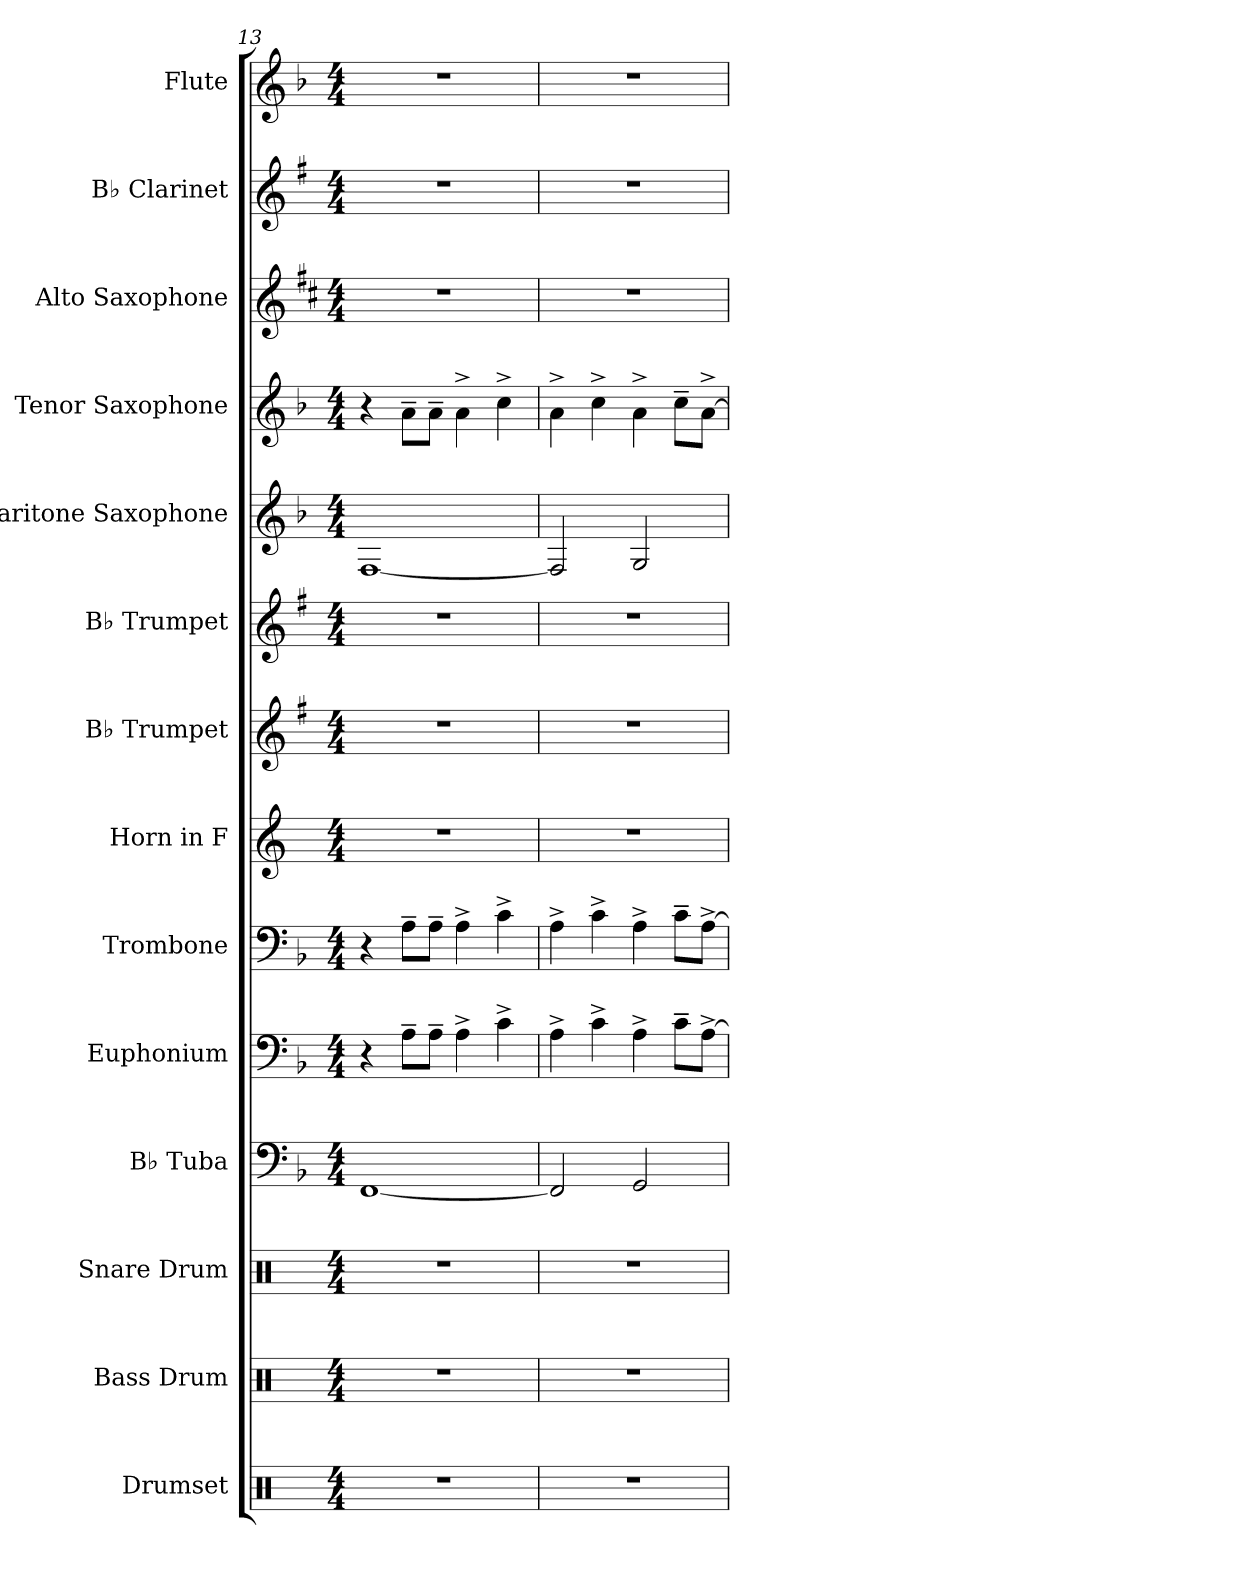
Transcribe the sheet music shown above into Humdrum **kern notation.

**kern	**kern	**kern	**kern	**kern	**kern	**kern	**kern	**kern	**kern	**kern	**kern	**kern	**kern
*part14	*part13	*part12	*part11	*part10	*part9	*part8	*part7	*part6	*part5	*part4	*part3	*part2	*part1
*staff14	*staff13	*staff12	*staff11	*staff10	*staff9	*staff8	*staff7	*staff6	*staff5	*staff4	*staff3	*staff2	*staff1
*I"Drumset	*I"Bass Drum	*I"Snare Drum	*I"B♭ Tuba	*I"Euphonium	*I"Trombone	*I"Horn in F	*I"B♭ Trumpet	*I"B♭ Trumpet	*I"Baritone Saxophone	*I"Tenor Saxophone	*I"Alto Saxophone	*I"B♭ Clarinet	*I"Flute
*I'Drs.	*I'B. Dr.	*I'Sn. Dr.	*I'B♭ Tu.	*I'Euph.	*I'Tbn.	*	*I'B♭ Tpt.	*I'B♭ Tpt.	*I'Bar. Sax.	*I'T. Sax.	*I'A. Sax.	*I'B♭ Cl.	*I'Fl.
*clefX	*clefX	*clefX	*clefF4	*clefF4	*clefF4	*clefG2	*clefG2	*clefG2	*clefG2	*clefG2	*clefG2	*clefG2	*clefG2
*	*	*	*	*	*	*ITrd4c7	*ITrd1c2	*ITrd1c2	*ITrd12c21	*ITrd8c14	*ITrd5c9	*ITrd1c2	*
*k[]	*k[]	*k[]	*k[b-]	*k[b-]	*k[b-]	*k[b-]	*k[b-]	*k[b-]	*k[b-]	*k[b-]	*k[b-]	*k[b-]	*k[b-]
*M4/4	*M4/4	*M4/4	*M4/4	*M4/4	*M4/4	*M4/4	*M4/4	*M4/4	*M4/4	*M4/4	*M4/4	*M4/4	*M4/4
=13	=13	=13	=13	=13	=13	=13	=13	=13	=13	=13	=13	=13	=13
1r	1r	1r	[1FF	4r	4r	1r	1r	1r	[1FF	4r	1r	1r	1r
.	.	.	.	8A~\L	8A~\L	.	.	.	.	8A~\L	.	.	.
.	.	.	.	8A~\J	8A~\J	.	.	.	.	8A~\J	.	.	.
.	.	.	.	4A^\	4A^\	.	.	.	.	4A^\	.	.	.
.	.	.	.	4c^\	4c^\	.	.	.	.	4c^\	.	.	.
=14	=14	=14	=14	=14	=14	=14	=14	=14	=14	=14	=14	=14	=14
1r	1r	1r	2FF/]	4A^\	4A^\	1r	1r	1r	2FF/]	4A^\	1r	1r	1r
.	.	.	.	4c^\	4c^\	.	.	.	.	4c^\	.	.	.
.	.	.	2GG/	4A^\	4A^\	.	.	.	2GG/	4A^\	.	.	.
.	.	.	.	8c~\L	8c~\L	.	.	.	.	8c~\L	.	.	.
.	.	.	.	[8A^\J	[8A^\J	.	.	.	.	[8A^\J	.	.	.
=	=	=	=	=	=	=	=	=	=	=	=	=	=
*-	*-	*-	*-	*-	*-	*-	*-	*-	*-	*-	*-	*-	*-
